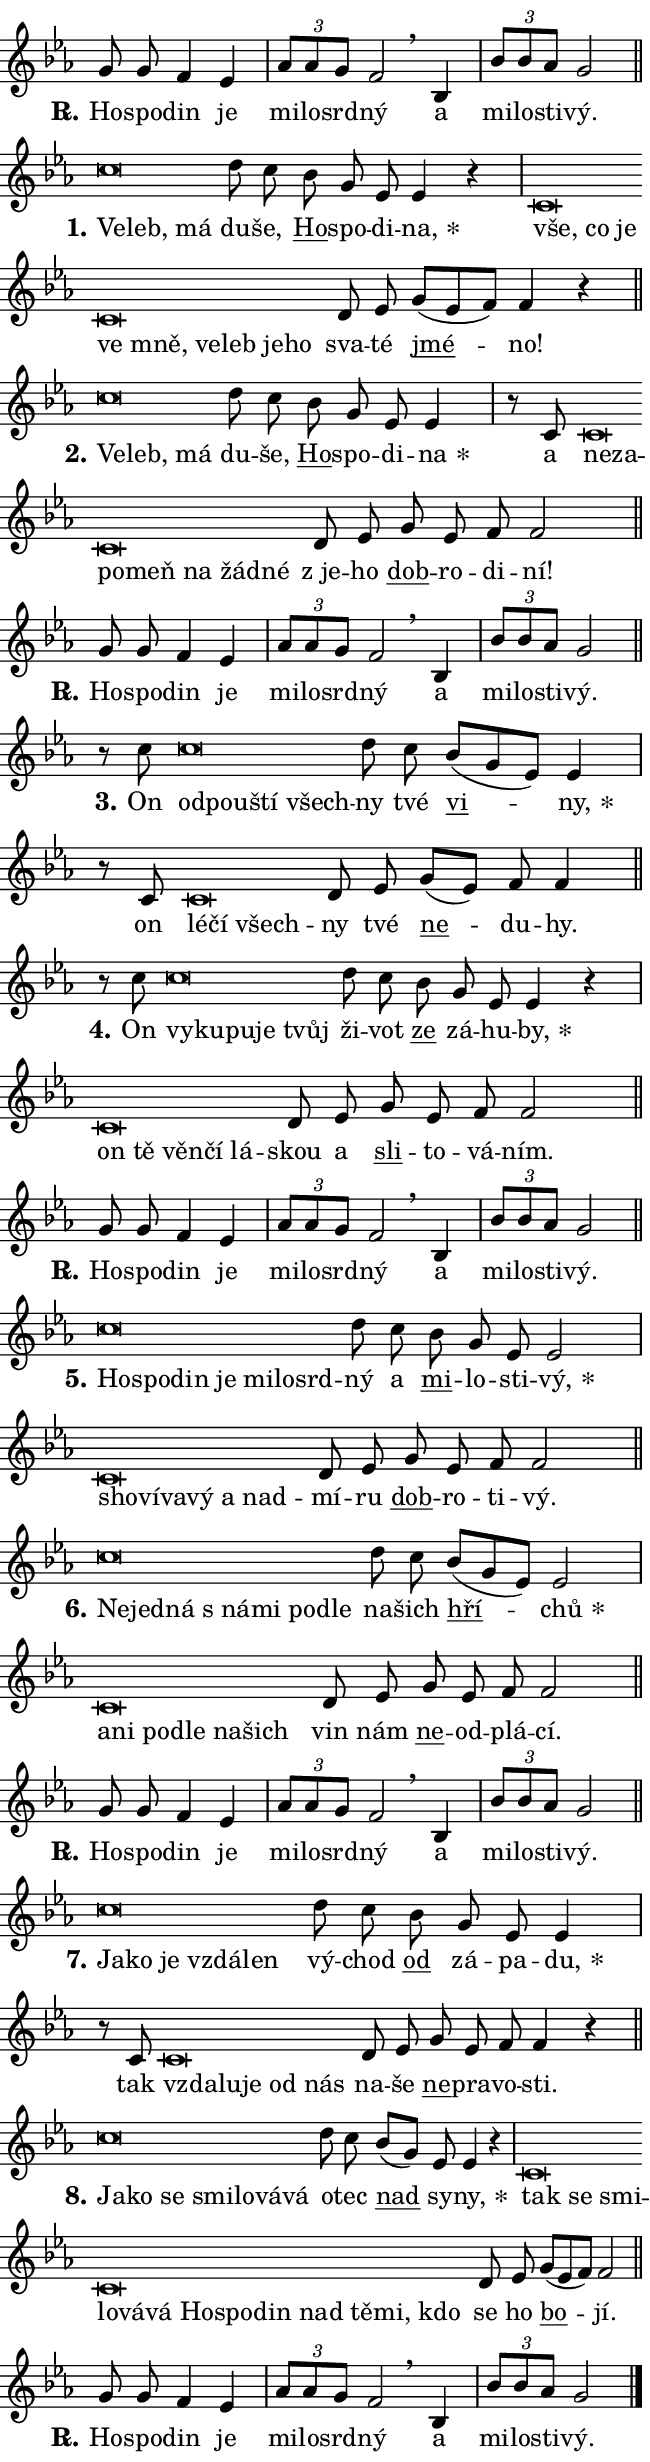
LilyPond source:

\version "2.24.0"
\header { tagline = "" }
\paper {
  indent = 0\cm
  top-margin = 0\cm
  right-margin = 0.13\cm % to fit lyric hyphens
  bottom-margin = 0\cm
  left-margin = 0\cm
  paper-width = 11\cm
  page-breaking = #ly:one-page-breaking
  system-system-spacing.basic-distance = #11
  score-system-spacing.basic-distance = #11
  ragged-last = ##f
}


%% Author: Thomas Morley
%% https://lists.gnu.org/archive/html/lilypond-user/2020-05/msg00002.html
#(define (line-position grob)
"Returns position of @var[grob} in current system:
   @code{'start}, if at first time-step
   @code{'end}, if at last time-step
   @code{'middle} otherwise
"
  (let* ((col (ly:item-get-column grob))
         (ln (ly:grob-object col 'left-neighbor))
         (rn (ly:grob-object col 'right-neighbor))
         (col-to-check-left (if (ly:grob? ln) ln col))
         (col-to-check-right (if (ly:grob? rn) rn col))
         (break-dir-left
           (and
             (ly:grob-property col-to-check-left 'non-musical #f)
             (ly:item-break-dir col-to-check-left)))
         (break-dir-right
           (and
             (ly:grob-property col-to-check-right 'non-musical #f)
             (ly:item-break-dir col-to-check-right))))
        (cond ((eqv? 1 break-dir-left) 'start)
              ((eqv? -1 break-dir-right) 'end)
              (else 'middle))))

#(define (tranparent-at-line-position vctor)
  (lambda (grob)
  "Relying on @code{line-position} select the relevant enry from @var{vctor}.
Used to determine transparency,"
    (case (line-position grob)
      ((end) (not (vector-ref vctor 0)))
      ((middle) (not (vector-ref vctor 1)))
      ((start) (not (vector-ref vctor 2))))))

noteHeadBreakVisibility =
#(define-music-function (break-visibility)(vector?)
"Makes @code{NoteHead}s transparent relying on @var{break-visibility}"
#{
  \override NoteHead.transparent =
    #(tranparent-at-line-position break-visibility)
#})

#(define delete-ledgers-for-transparent-note-heads
  (lambda (grob)
    "Reads whether a @code{NoteHead} is transparent.
If so this @code{NoteHead} is removed from @code{'note-heads} from
@var{grob}, which is supposed to be @code{LedgerLineSpanner}.
As a result ledgers are not printed for this @code{NoteHead}"
    (let* ((nhds-array (ly:grob-object grob 'note-heads))
           (nhds-list
             (if (ly:grob-array? nhds-array)
                 (ly:grob-array->list nhds-array)
                 '()))
           ;; Relies on the transparent-property being done before
           ;; Staff.LedgerLineSpanner.after-line-breaking is executed.
           ;; This is fragile ...
           (to-keep
             (remove
               (lambda (nhd)
                 (ly:grob-property nhd 'transparent #f))
               nhds-list)))
      ;; TODO find a better method to iterate over grob-arrays, similiar
      ;; to filter/remove etc for lists
      ;; For now rebuilt from scratch
      (set! (ly:grob-object grob 'note-heads)  '())
      (for-each
        (lambda (nhd)
          (ly:pointer-group-interface::add-grob grob 'note-heads nhd))
        to-keep))))

squashNotes = {
  \override NoteHead.X-extent = #'(-0.2 . 0.2)
  \override NoteHead.Y-extent = #'(-0.75 . 0)
  \override NoteHead.stencil =
    #(lambda (grob)
       (let ((pos (ly:grob-property grob 'staff-position)))
         (begin
           (if (< pos -7) (display "ERROR: Lower brevis then expected\n") (display ""))
           (if (<= pos -6) ly:text-interface::print ly:note-head::print))))
}
unSquashNotes = {
  \revert NoteHead.X-extent
  \revert NoteHead.Y-extent
  \revert NoteHead.stencil
}

hideNotes = \noteHeadBreakVisibility #begin-of-line-visible
unHideNotes = \noteHeadBreakVisibility #all-visible

% work-around for resetting accidentals
% https://lilypond.org/doc/v2.23/Documentation/notation/displaying-rhythms#unmetered-music
cadenzaMeasure = {
  \cadenzaOff
  \partial 1024 s1024
  \cadenzaOn
}

#(define-markup-command (accent layout props text) (markup?)
  "Underline accented syllable"
  (interpret-markup layout props
    #{\markup \override #'(offset . 4.3) \underline { #text }#}))

responsum = \markup \concat {
  "R" \hspace #-1.05 \path #0.1 #'((moveto 0 0.07) (lineto 0.9 0.8)) \hspace #0.05 "."
}

spaceSize = #0.6828661417322834 % exact space size for TeX Gyre Schola

\layout {
  \context {
    \Staff
    \remove "Time_signature_engraver"
    \override LedgerLineSpanner.after-line-breaking = #delete-ledgers-for-transparent-note-heads
  }
  \context {
    \Lyrics {
      \override LyricSpace.minimum-distance = \spaceSize
      \override LyricText.font-name = #"TeX Gyre Schola"
      \override LyricText.font-size = 1
      \override StanzaNumber.font-name = #"TeX Gyre Schola Bold"
      \override StanzaNumber.font-size = 1
    }
  }
  \context {
    \Score 
    \override NoteHead.text =
      #(lambda (grob) 
        (let ((pos (ly:grob-property grob 'staff-position)))
          #{\markup {
            \combine
              \halign #-0.55 \raise #(if (= pos -6) 0 0.5) \override #'(thickness . 2) \draw-line #'(3.2 . 0)
              \musicglyph "noteheads.sM1"
          }#}))
  }
}

% magnetic-lyrics.ily
%
%   written by
%     Jean Abou Samra <jean@abou-samra.fr>
%     Werner Lemberg <wl@gnu.org>
%
%   adapted by
%     Jiri Hon <jiri.hon@gmail.com>
%
% Version 2022-Apr-15

% https://www.mail-archive.com/lilypond-user@gnu.org/msg149350.html

#(define (Left_hyphen_pointer_engraver context)
   "Collect syllable-hyphen-syllable occurrences in lyrics and store
them in properties.  This engraver only looks to the left.  For
example, if the lyrics input is @code{foo -- bar}, it does the
following.

@itemize @bullet
@item
Set the @code{text} property of the @code{LyricHyphen} grob between
@q{foo} and @q{bar} to @code{foo}.

@item
Set the @code{left-hyphen} property of the @code{LyricText} grob with
text @q{foo} to the @code{LyricHyphen} grob between @q{foo} and
@q{bar}.
@end itemize

Use this auxiliary engraver in combination with the
@code{lyric-@/text::@/apply-@/magnetic-@/offset!} hook."
   (let ((hyphen #f)
         (text #f))
     (make-engraver
      (acknowledgers
       ((lyric-syllable-interface engraver grob source-engraver)
        (set! text grob)))
      (end-acknowledgers
       ((lyric-hyphen-interface engraver grob source-engraver)
        ;(when (not (grob::has-interface grob 'lyric-space-interface))
          (set! hyphen grob)));)
      ((stop-translation-timestep engraver)
       (when (and text hyphen)
         (ly:grob-set-object! text 'left-hyphen hyphen))
       (set! text #f)
       (set! hyphen #f)))))

#(define (lyric-text::apply-magnetic-offset! grob)
   "If the space between two syllables is less than the value in
property @code{LyricText@/.details@/.squash-threshold}, move the right
syllable to the left so that it gets concatenated with the left
syllable.

Use this function as a hook for
@code{LyricText@/.after-@/line-@/breaking} if the
@code{Left_@/hyphen_@/pointer_@/engraver} is active."
   (let ((hyphen (ly:grob-object grob 'left-hyphen #f)))
     (when hyphen
       (let ((left-text (ly:spanner-bound hyphen LEFT)))
         (when (grob::has-interface left-text 'lyric-syllable-interface)
           (let* ((common (ly:grob-common-refpoint grob left-text X))
                  (this-x-ext (ly:grob-extent grob common X))
                  (left-x-ext
                   (begin
                     ;; Trigger magnetism for left-text.
                     (ly:grob-property left-text 'after-line-breaking)
                     (ly:grob-extent left-text common X)))
                  ;; `delta` is the gap width between two syllables.
                  (delta (- (interval-start this-x-ext)
                            (interval-end left-x-ext)))
                  (details (ly:grob-property grob 'details))
                  (threshold (assoc-get 'squash-threshold details 0.2)))
             (when (< delta threshold)
               (let* (;; We have to manipulate the input text so that
                      ;; ligatures crossing syllable boundaries are not
                      ;; disabled.  For languages based on the Latin
                      ;; script this is essentially a beautification.
                      ;; However, for non-Western scripts it can be a
                      ;; necessity.
                      (lt (ly:grob-property left-text 'text))
                      (rt (ly:grob-property grob 'text))
                      (is-space (grob::has-interface hyphen 'lyric-space-interface))
                      (space (if is-space " " ""))
                      (extra-delta (if is-space spaceSize 0))
                      ;; Append new syllable.
                      (ltrt-space (if (and (string? lt) (string? rt))
                                (string-append lt space rt)
                                (make-concat-markup (list lt space rt))))
                      ;; Right-align `ltrt` to the right side.
                      (ltrt-space-markup (grob-interpret-markup
                               grob
                               (make-translate-markup
                                (cons (interval-length this-x-ext) 0)
                                (make-right-align-markup ltrt-space)))))
                 (begin
                   ;; Don't print `left-text`.
                   (ly:grob-set-property! left-text 'stencil #f)
                   ;; Set text and stencil (which holds all collected
                   ;; syllables so far) and shift it to the left.
                   (ly:grob-set-property! grob 'text ltrt-space)
                   (ly:grob-set-property! grob 'stencil ltrt-space-markup)
                   (ly:grob-translate-axis! grob (- (- delta extra-delta)) X))))))))))


#(define (lyric-hyphen::displace-bounds-first grob)
   ;; Make very sure this callback isn't triggered too early.
   (let ((left (ly:spanner-bound grob LEFT))
         (right (ly:spanner-bound grob RIGHT)))
     (ly:grob-property left 'after-line-breaking)
     (ly:grob-property right 'after-line-breaking)
     (ly:lyric-hyphen::print grob)))

squashThreshold = #0.4

\layout {
  \context {
    \Lyrics
    \consists #Left_hyphen_pointer_engraver
    \override LyricText.after-line-breaking =
      #lyric-text::apply-magnetic-offset!
    \override LyricHyphen.stencil = #lyric-hyphen::displace-bounds-first
    \override LyricText.details.squash-threshold = \squashThreshold
    \override LyricHyphen.minimum-distance = 0
    \override LyricHyphen.minimum-length = \squashThreshold
  }
}

squashText = \override LyricText.details.squash-threshold = 9999
unSquashText = \override LyricText.details.squash-threshold = \squashThreshold

leftText = \override LyricText.self-alignment-X = #LEFT
unLeftText = \revert LyricText.self-alignment-X

starOffset = #(lambda (grob) 
                (let ((x_offset (ly:self-alignment-interface::aligned-on-x-parent grob)))
                  (if (= x_offset 0) 0 (+ x_offset 1.2))))

star = #(define-music-function (syllable)(string?)
"Append star separator at the end of a syllable"
#{
  \once \override LyricText.X-offset = #starOffset
  \lyricmode { \markup {
    #syllable
    \override #'((font-name . "TeX Gyre Schola Bold")) \hspace #0.2 \lower #0.65 \larger "*"
  } }
#})

starAccent = #(define-music-function (syllable)(string?)
"Append star separator at the end of a syllable and make accent"
#{
  \once \override LyricText.X-offset = #starOffset
  \lyricmode { \markup {
    \accent #syllable
    \override #'((font-name . "TeX Gyre Schola Bold")) \hspace #0.2 \lower #0.65 \larger "*"
  } }
#})

breath = #(define-music-function (syllable)(string?)
"Append breathing indicator at the end of a syllable"
#{
  \lyricmode { \markup { #syllable "+" } }
#})

optionalBreath = #(define-music-function (syllable)(string?)
"Append optional breathing indicator at the end of a syllable"
#{
  \lyricmode { \markup { #syllable "(+)" } }
#})


\score {
    <<
        \new Voice = "melody" { \cadenzaOn \key es \major \relative { g'8 g f4 es \cadenzaMeasure \bar "|" \tuplet 3/2 { as8[ as g] } f2 \breathe \bar "" bes,4 \cadenzaMeasure \bar "|" \tuplet 3/2 { bes'8[ bes as] } g2 \cadenzaMeasure \bar "||" \break } }
        \new Lyrics \lyricsto "melody" { \lyricmode { \set stanza = \responsum
Ho -- spo -- din je mi -- lo -- srd -- ný a mi -- lo -- sti -- vý. } }
    >>
    \layout {}
}

\score {
    <<
        \new Voice = "melody" { \cadenzaOn \key es \major \relative { \squashNotes c''\breve*1/16 \hideNotes \breve*1/16 \breve*1/16 \bar "" \unHideNotes \unSquashNotes d8 c \bar "" bes g es es4 r \cadenzaMeasure \bar "|" \squashNotes c\breve*1/16 \hideNotes \breve*1/16 \bar "" \breve*1/16 \bar "" \breve*1/16 \bar "" \breve*1/16 \bar "" \breve*1/16 \bar "" \breve*1/16 \bar "" \breve*1/16 \breve*1/16 \bar "" \unHideNotes \unSquashNotes d8 es \bar "" g[( es f)] f4 r \cadenzaMeasure \bar "||" \break } }
        \new Lyrics \lyricsto "melody" { \lyricmode { \set stanza = "1."
\leftText Ve -- \squashText leb, má \unLeftText \unSquashText du -- še, \markup \accent Ho -- spo -- di -- \star na, \leftText vše, \squashText co je ve mně, ve -- leb je -- ho \unLeftText \unSquashText sva -- té \markup \accent jmé -- no! } }
    >>
    \layout {}
}

\score {
    <<
        \new Voice = "melody" { \cadenzaOn \key es \major \relative { \squashNotes c''\breve*1/16 \hideNotes \breve*1/16 \breve*1/16 \bar "" \unHideNotes \unSquashNotes d8 c \bar "" bes g es es4 \cadenzaMeasure \bar "|" r8 c \squashNotes c\breve*1/16 \hideNotes \breve*1/16 \bar "" \breve*1/16 \bar "" \breve*1/16 \bar "" \breve*1/16 \bar "" \breve*1/16 \breve*1/16 \bar "" \unHideNotes \unSquashNotes d8 es \bar "" g es f f2 \cadenzaMeasure \bar "||" \break } }
        \new Lyrics \lyricsto "melody" { \lyricmode { \set stanza = "2."
\leftText Ve -- \squashText leb, má \unLeftText \unSquashText du -- še, \markup \accent Ho -- spo -- di -- \star na a \leftText ne -- \squashText za -- po -- meň na žád -- né \unLeftText \unSquashText "z je" -- ho \markup \accent dob -- ro -- di -- ní! } }
    >>
    \layout {}
}

\score {
    <<
        \new Voice = "melody" { \cadenzaOn \key es \major \relative { g'8 g f4 es \cadenzaMeasure \bar "|" \tuplet 3/2 { as8[ as g] } f2 \breathe \bar "" bes,4 \cadenzaMeasure \bar "|" \tuplet 3/2 { bes'8[ bes as] } g2 \cadenzaMeasure \bar "||" \break } }
        \new Lyrics \lyricsto "melody" { \lyricmode { \set stanza = \responsum
Ho -- spo -- din je mi -- lo -- srd -- ný a mi -- lo -- sti -- vý. } }
    >>
    \layout {}
}

\score {
    <<
        \new Voice = "melody" { \cadenzaOn \key es \major \relative { r8 c''8 \squashNotes c\breve*1/16 \hideNotes \breve*1/16 \bar "" \breve*1/16 \breve*1/16 \bar "" \unHideNotes \unSquashNotes d8 c \bar "" bes[( g es)] es4 \cadenzaMeasure \bar "|" r8 c \squashNotes c\breve*1/16 \hideNotes \breve*1/16 \breve*1/16 \bar "" \unHideNotes \unSquashNotes d8 es \bar "" g[( es)] f f4 \cadenzaMeasure \bar "||" \break } }
        \new Lyrics \lyricsto "melody" { \lyricmode { \set stanza = "3."
On \leftText od -- \squashText pou -- ští všech -- \unLeftText \unSquashText ny tvé \markup \accent vi -- \star ny, on \leftText lé -- \squashText čí všech -- \unLeftText \unSquashText ny tvé \markup \accent ne -- du -- hy. } }
    >>
    \layout {}
}

\score {
    <<
        \new Voice = "melody" { \cadenzaOn \key es \major \relative { r8 c''8 \squashNotes c\breve*1/16 \hideNotes \breve*1/16 \bar "" \breve*1/16 \bar "" \breve*1/16 \breve*1/16 \bar "" \unHideNotes \unSquashNotes d8 c \bar "" bes g es es4 r \cadenzaMeasure \bar "|" \squashNotes c\breve*1/16 \hideNotes \breve*1/16 \bar "" \breve*1/16 \bar "" \breve*1/16 \breve*1/16 \bar "" \unHideNotes \unSquashNotes d8 es \bar "" g es f f2 \cadenzaMeasure \bar "||" \break } }
        \new Lyrics \lyricsto "melody" { \lyricmode { \set stanza = "4."
On \leftText vy -- \squashText ku -- pu -- je tvůj \unLeftText \unSquashText ži -- vot \markup \accent ze zá -- hu -- \star by, \leftText on \squashText tě věn -- čí lá -- \unLeftText \unSquashText skou a \markup \accent sli -- to -- vá -- ním. } }
    >>
    \layout {}
}

\score {
    <<
        \new Voice = "melody" { \cadenzaOn \key es \major \relative { g'8 g f4 es \cadenzaMeasure \bar "|" \tuplet 3/2 { as8[ as g] } f2 \breathe \bar "" bes,4 \cadenzaMeasure \bar "|" \tuplet 3/2 { bes'8[ bes as] } g2 \cadenzaMeasure \bar "||" \break } }
        \new Lyrics \lyricsto "melody" { \lyricmode { \set stanza = \responsum
Ho -- spo -- din je mi -- lo -- srd -- ný a mi -- lo -- sti -- vý. } }
    >>
    \layout {}
}

\score {
    <<
        \new Voice = "melody" { \cadenzaOn \key es \major \relative { \squashNotes c''\breve*1/16 \hideNotes \breve*1/16 \bar "" \breve*1/16 \bar "" \breve*1/16 \bar "" \breve*1/16 \bar "" \breve*1/16 \breve*1/16 \bar "" \unHideNotes \unSquashNotes d8 c \bar "" bes g es es2 \cadenzaMeasure \bar "|" \squashNotes c\breve*1/16 \hideNotes \breve*1/16 \bar "" \breve*1/16 \bar "" \breve*1/16 \bar "" \breve*1/16 \breve*1/16 \bar "" \unHideNotes \unSquashNotes d8 es \bar "" g es f f2 \cadenzaMeasure \bar "||" \break } }
        \new Lyrics \lyricsto "melody" { \lyricmode { \set stanza = "5."
\leftText Ho -- \squashText spo -- din je mi -- lo -- srd -- \unLeftText \unSquashText ný a \markup \accent mi -- lo -- sti -- \star vý, \leftText sho -- \squashText ví -- va -- vý a nad -- \unLeftText \unSquashText mí -- ru \markup \accent dob -- ro -- ti -- vý. } }
    >>
    \layout {}
}

\score {
    <<
        \new Voice = "melody" { \cadenzaOn \key es \major \relative { \squashNotes c''\breve*1/16 \hideNotes \breve*1/16 \bar "" \breve*1/16 \bar "" \breve*1/16 \bar "" \breve*1/16 \bar "" \breve*1/16 \breve*1/16 \bar "" \unHideNotes \unSquashNotes d8 c \bar "" bes[( g es)] es2 \cadenzaMeasure \bar "|" \squashNotes c\breve*1/16 \hideNotes \breve*1/16 \bar "" \breve*1/16 \bar "" \breve*1/16 \bar "" \breve*1/16 \breve*1/16 \bar "" \unHideNotes \unSquashNotes d8 es \bar "" g es f f2 \cadenzaMeasure \bar "||" \break } }
        \new Lyrics \lyricsto "melody" { \lyricmode { \set stanza = "6."
\leftText Ne -- \squashText jed -- ná "s ná" -- mi po -- dle \unLeftText \unSquashText na -- šich \markup \accent hří -- \star chů \leftText a -- \squashText ni po -- dle na -- šich \unLeftText \unSquashText vin nám \markup \accent ne -- od -- plá -- cí. } }
    >>
    \layout {}
}

\score {
    <<
        \new Voice = "melody" { \cadenzaOn \key es \major \relative { g'8 g f4 es \cadenzaMeasure \bar "|" \tuplet 3/2 { as8[ as g] } f2 \breathe \bar "" bes,4 \cadenzaMeasure \bar "|" \tuplet 3/2 { bes'8[ bes as] } g2 \cadenzaMeasure \bar "||" \break } }
        \new Lyrics \lyricsto "melody" { \lyricmode { \set stanza = \responsum
Ho -- spo -- din je mi -- lo -- srd -- ný a mi -- lo -- sti -- vý. } }
    >>
    \layout {}
}

\score {
    <<
        \new Voice = "melody" { \cadenzaOn \key es \major \relative { \squashNotes c''\breve*1/16 \hideNotes \breve*1/16 \bar "" \breve*1/16 \bar "" \breve*1/16 \breve*1/16 \bar "" \unHideNotes \unSquashNotes d8 c \bar "" bes g es es4 \cadenzaMeasure \bar "|" r8 c8 \squashNotes c\breve*1/16 \hideNotes \breve*1/16 \bar "" \breve*1/16 \bar "" \breve*1/16 \breve*1/16 \bar "" \unHideNotes \unSquashNotes d8 es \bar "" g es f f4 r \cadenzaMeasure \bar "||" \break } }
        \new Lyrics \lyricsto "melody" { \lyricmode { \set stanza = "7."
\leftText Ja -- \squashText ko je vzdá -- len \unLeftText \unSquashText vý -- chod \markup \accent od zá -- pa -- \star du, tak \leftText vzda -- \squashText lu -- je od nás \unLeftText \unSquashText na -- še \markup \accent ne -- pra -- vo -- sti. } }
    >>
    \layout {}
}

\score {
    <<
        \new Voice = "melody" { \cadenzaOn \key es \major \relative { \squashNotes c''\breve*1/16 \hideNotes \breve*1/16 \bar "" \breve*1/16 \bar "" \breve*1/16 \bar "" \breve*1/16 \bar "" \breve*1/16 \breve*1/16 \bar "" \unHideNotes \unSquashNotes d8 c \bar "" bes[( g)] es es4 r \cadenzaMeasure \bar "|" \squashNotes c\breve*1/16 \hideNotes \breve*1/16 \bar "" \breve*1/16 \bar "" \breve*1/16 \bar "" \breve*1/16 \bar "" \breve*1/16 \bar "" \breve*1/16 \bar "" \breve*1/16 \bar "" \breve*1/16 \bar "" \breve*1/16 \bar "" \breve*1/16 \bar "" \breve*1/16 \breve*1/16 \bar "" \unHideNotes \unSquashNotes d8 es \bar "" g[( es f)] f2 \cadenzaMeasure \bar "||" \break } }
        \new Lyrics \lyricsto "melody" { \lyricmode { \set stanza = "8."
\leftText Ja -- \squashText ko se smi -- lo -- vá -- vá \unLeftText \unSquashText o -- tec \markup \accent nad sy -- \star ny, \leftText tak \squashText se smi -- lo -- vá -- vá Ho -- spo -- din nad tě -- mi, kdo \unLeftText \unSquashText se ho \markup \accent bo -- jí. } }
    >>
    \layout {}
}

\score {
    <<
        \new Voice = "melody" { \cadenzaOn \key es \major \relative { g'8 g f4 es \cadenzaMeasure \bar "|" \tuplet 3/2 { as8[ as g] } f2 \breathe \bar "" bes,4 \cadenzaMeasure \bar "|" \tuplet 3/2 { bes'8[ bes as] } g2 \cadenzaMeasure \bar "||" \break } \bar "|." }
        \new Lyrics \lyricsto "melody" { \lyricmode { \set stanza = \responsum
Ho -- spo -- din je mi -- lo -- srd -- ný a mi -- lo -- sti -- vý. } }
    >>
    \layout {}
}
